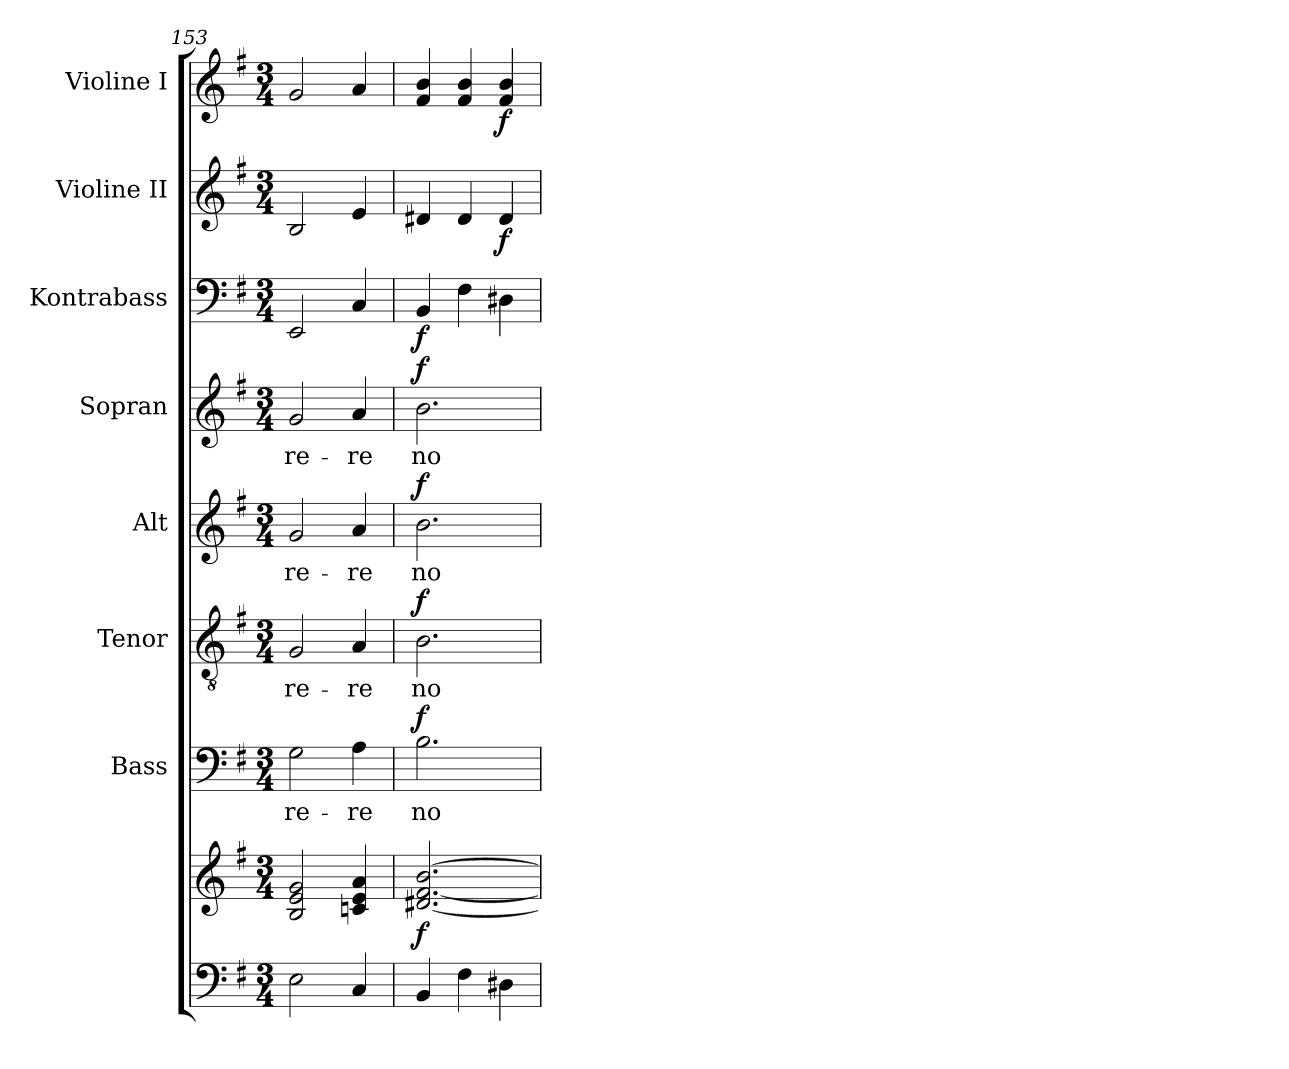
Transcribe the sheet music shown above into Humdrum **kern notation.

**kern	**kern	**dynam	**kern	**text	**dynam	**kern	**text	**dynam	**kern	**text	**dynam	**kern	**text	**dynam	**kern	**dynam	**kern	**dynam	**kern	**dynam
*part8	*part8	*part8	*part7	*part7	*part7	*part6	*part6	*part6	*part5	*part5	*part5	*part4	*part4	*part4	*part3	*part3	*part2	*part2	*part1	*part1
*staff9	*staff8	*staff8/9	*staff7	*staff7	*staff7	*staff6	*staff6	*staff6	*staff5	*staff5	*staff5	*staff4	*staff4	*staff4	*staff3	*staff3	*staff2	*staff2	*staff1	*staff1
*	*	*	*I"Bass	*	*	*I"Tenor	*	*	*I"Alt	*	*	*I"Sopran	*	*	*I"Kontrabass	*	*I"Violine II	*	*I"Violine I	*
*	*	*	*I'B.	*	*	*I'T.	*	*	*I'A.	*	*	*I'S.	*	*	*I'Kb.	*	*I'Vl. II	*	*I'Vl. I	*
*clefF4	*clefG2	*	*clefF4	*	*	*clefGv2	*	*	*clefG2	*	*	*clefG2	*	*	*clefF4	*	*clefG2	*	*clefG2	*
*	*	*	*	*	*	*	*	*	*	*	*	*	*	*	*ITrd7c12	*	*	*	*	*
*k[f#]	*k[f#]	*	*k[f#]	*	*	*k[f#]	*	*	*k[f#]	*	*	*k[f#]	*	*	*k[f#]	*	*k[f#]	*	*k[f#]	*
*G:	*G:	*	*G:	*	*	*G:	*	*	*G:	*	*	*G:	*	*	*G:	*	*G:	*	*G:	*
*M3/4	*M3/4	*	*M3/4	*	*	*M3/4	*	*	*M3/4	*	*	*M3/4	*	*	*M3/4	*	*M3/4	*	*M3/4	*
=153	=153	=153	=153	=153	=153	=153	=153	=153	=153	=153	=153	=153	=153	=153	=153	=153	=153	=153	=153	=153
!	!	!	!	!LO:LY:b	!	!	!LO:LY:b	!	!	!LO:LY:b	!	!	!LO:LY:b	!	!	!	!	!	!	!
2E\	2B/ 2e/ 2g/	.	2G\	-re-	.	2G/	-re-	.	2g/	-re-	.	2g/	-re-	.	2EEE/	.	2B/	.	2g/	.
!	!	!	!	!LO:LY:b	!	!	!LO:LY:b	!	!	!LO:LY:b	!	!	!LO:LY:b	!	!	!	!	!	!	!
4C/	4cn/ 4e/ 4a/	.	4A\	-re	.	4A/	-re	.	4a/	-re	.	4a/	-re	.	4CC/	.	4e/	.	4a/	.
!!LO:PB:g=z
=154	=154	=154	=154	=154	=154	=154	=154	=154	=154	=154	=154	=154	=154	=154	=154	=154	=154	=154	=154	=154
!	!	!LO:DY:b	!	!LO:LY:b	!LO:DY:a	!	!LO:LY:b	!LO:DY:a	!	!LO:LY:b	!LO:DY:a	!	!LO:LY:b	!LO:DY:a	!	!LO:DY:b	!	!	!	!
4BB/	[2.d#X/ [2.f#/ [2.b/	f	2.B\	no-	f	2.B\	no-	f	2.b\	no-	f	2.b\	no-	f	4BBB/	f	4d#X/	.	4f#/ 4b/	.
4F#\	.	.	.	.	.	.	.	.	.	.	.	.	.	.	4FF#\	.	4d#/	.	4f#/ 4b/	.
!	!	!	!	!	!	!	!	!	!	!	!	!	!	!	!	!	!	!LO:DY:b	!	!LO:DY:b
4D#X\	.	.	.	.	.	.	.	.	.	.	.	.	.	.	4DD#X\	.	4d#/	f	4f#/ 4b/	f
=	=	=	=	=	=	=	=	=	=	=	=	=	=	=	=	=	=	=	=	=
*-	*-	*-	*-	*-	*-	*-	*-	*-	*-	*-	*-	*-	*-	*-	*-	*-	*-	*-	*-	*-
